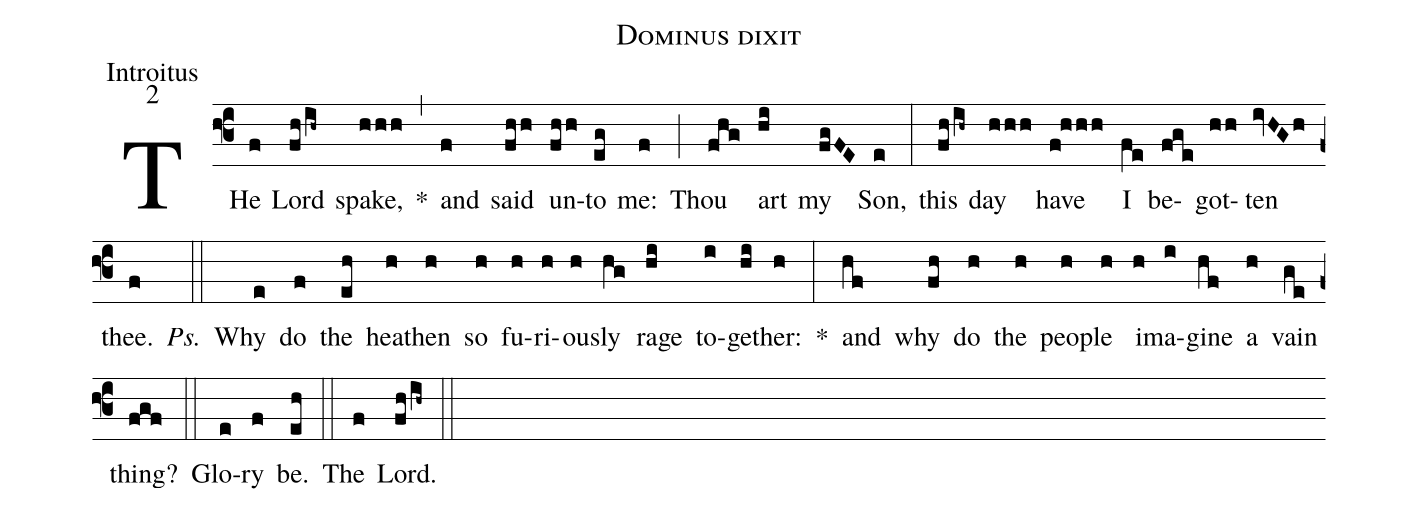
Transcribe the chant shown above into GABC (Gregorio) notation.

name:Dominus dixit;
office-part:Introitus;
mode:2;
%%
(f3) THe(f) Lord(fh/ih~) spake,(hhh) *(,) and(f) said(fhh) un(fhh)to(eg) me:(f) (;) Thou(fhg) art(hi) my(fgFE) Son,(e) (:) this(fh/ih~) day(hhh) have(f!hhh) I(fe) be(fge)got(hh)ten(ivHGh) thee.(f) <i>Ps.</i>(::) Why(e) do(f) the(eh) hea(h)then(h) so(h) fu(h)ri(h)ous(h)ly(hg) rage(hi) to(i)ge(hi)ther:(h) *(:) and(hf) why(fh) do(h) the(h) peo(h)ple(h) i(h)ma(i)gine(hf) a(h) vain(ge) thing?(fgf) (::) Glo(e)ry(f) be.(eh) (::) The(f) Lord.(fh/ih~) (::)
